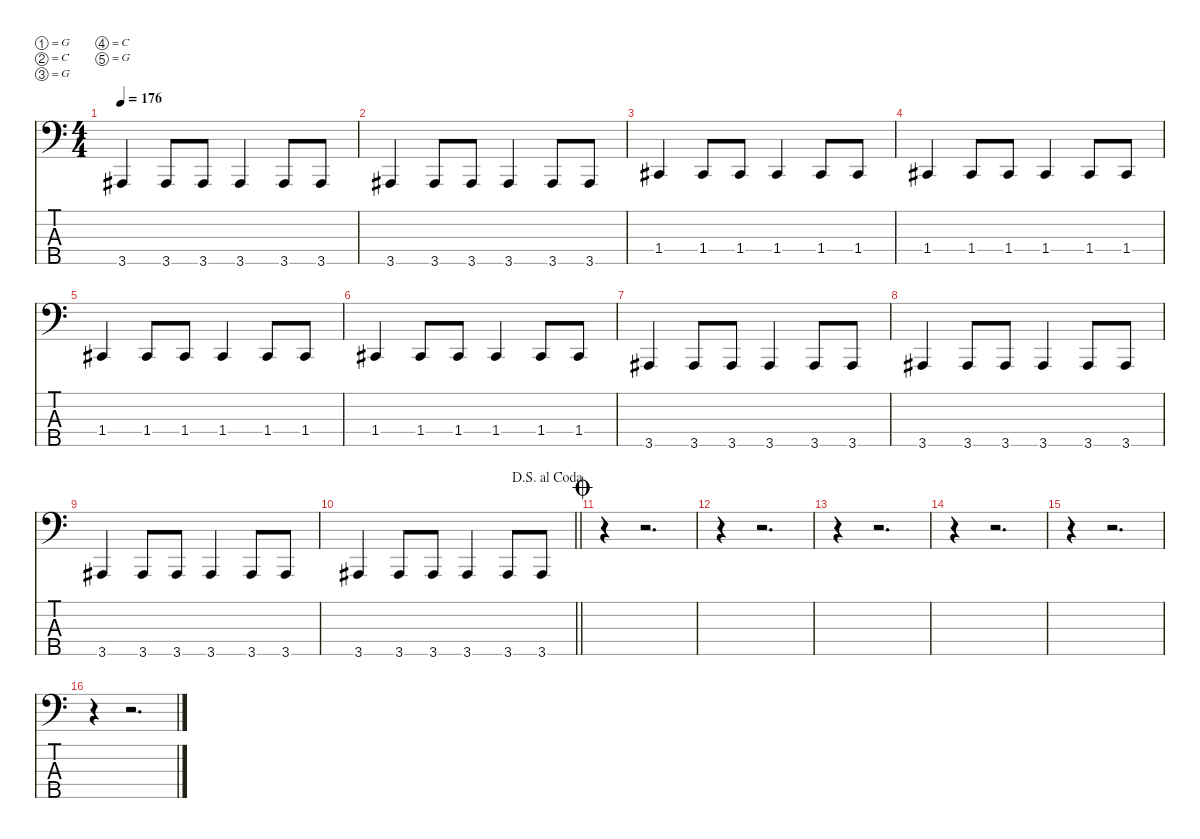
\defaultSystemsLayout 4
\hideDynamics
\bracketExtendMode nobrackets
\singleTrackTrackNamePolicy hidden
\multiTrackTrackNamePolicy hidden
\firstSystemTrackNameMode fullname
\firstSystemTrackNameOrientation horizontal
\otherSystemsTrackNameOrientation horizontal
\track ("Bass" "el.bs.") {instrument electricbassfinger}
\staff {score tabs}
\tuning (G2 C2 G1 C1 G0)
\ts (4 4)
\tempo 176
\clef f4
\ks c
3.5{acc #}.4{dy f beam Up} 3.5{acc #}.8{beam Up} 3.5{acc #}.8{beam Up} 3.5{acc #}.4{beam Up} 3.5{acc #}.8{beam Up} 3.5{acc #}.8{beam Up} |
3.5{acc #}.4{beam Up} 3.5{acc #}.8{beam Up} 3.5{acc #}.8{beam Up} 3.5{acc #}.4{beam Up} 3.5{acc #}.8{beam Up} 3.5{acc #}.8{beam Up} |
1.4{acc #}.4{beam Up} 1.4{acc #}.8{beam Up} 1.4{acc #}.8{beam Up} 1.4{acc #}.4{beam Up} 1.4{acc #}.8{beam Up} 1.4{acc #}.8{beam Up} |
1.4{acc #}.4{beam Up} 1.4{acc #}.8{beam Up} 1.4{acc #}.8{beam Up} 1.4{acc #}.4{beam Up} 1.4{acc #}.8{beam Up} 1.4{acc #}.8{beam Up} |
1.4{acc #}.4{beam Up} 1.4{acc #}.8{beam Up} 1.4{acc #}.8{beam Up} 1.4{acc #}.4{beam Up} 1.4{acc #}.8{beam Up} 1.4{acc #}.8{beam Up} |
1.4{acc #}.4{beam Up} 1.4{acc #}.8{beam Up} 1.4{acc #}.8{beam Up} 1.4{acc #}.4{beam Up} 1.4{acc #}.8{beam Up} 1.4{acc #}.8{beam Up} |
3.5{acc #}.4{beam Up} 3.5{acc #}.8{beam Up} 3.5{acc #}.8{beam Up} 3.5{acc #}.4{beam Up} 3.5{acc #}.8{beam Up} 3.5{acc #}.8{beam Up} |
3.5{acc #}.4{beam Up} 3.5{acc #}.8{beam Up} 3.5{acc #}.8{beam Up} 3.5{acc #}.4{beam Up} 3.5{acc #}.8{beam Up} 3.5{acc #}.8{beam Up} |
3.5{acc #}.4{beam Up} 3.5{acc #}.8{beam Up} 3.5{acc #}.8{beam Up} 3.5{acc #}.4{beam Up} 3.5{acc #}.8{beam Up} 3.5{acc #}.8{beam Up} |
\jump dalsegnoalcoda
\barLineRight lightlight
3.5{acc #}.4{beam Up} 3.5{acc #}.8{beam Up} 3.5{acc #}.8{beam Up} 3.5{acc #}.4{beam Up} 3.5{acc #}.8{beam Up} 3.5{acc #}.8{beam Up} |
\jump coda
r.4{beam Down} r.2{d beam Down} |
r.4{beam Down} r.2{d beam Down} |
r.4{beam Down} r.2{d beam Down} |
r.4{beam Down} r.2{d beam Down} |
r.4{beam Down} r.2{d beam Down} |
r.4{beam Down} r.2{d beam Down}
